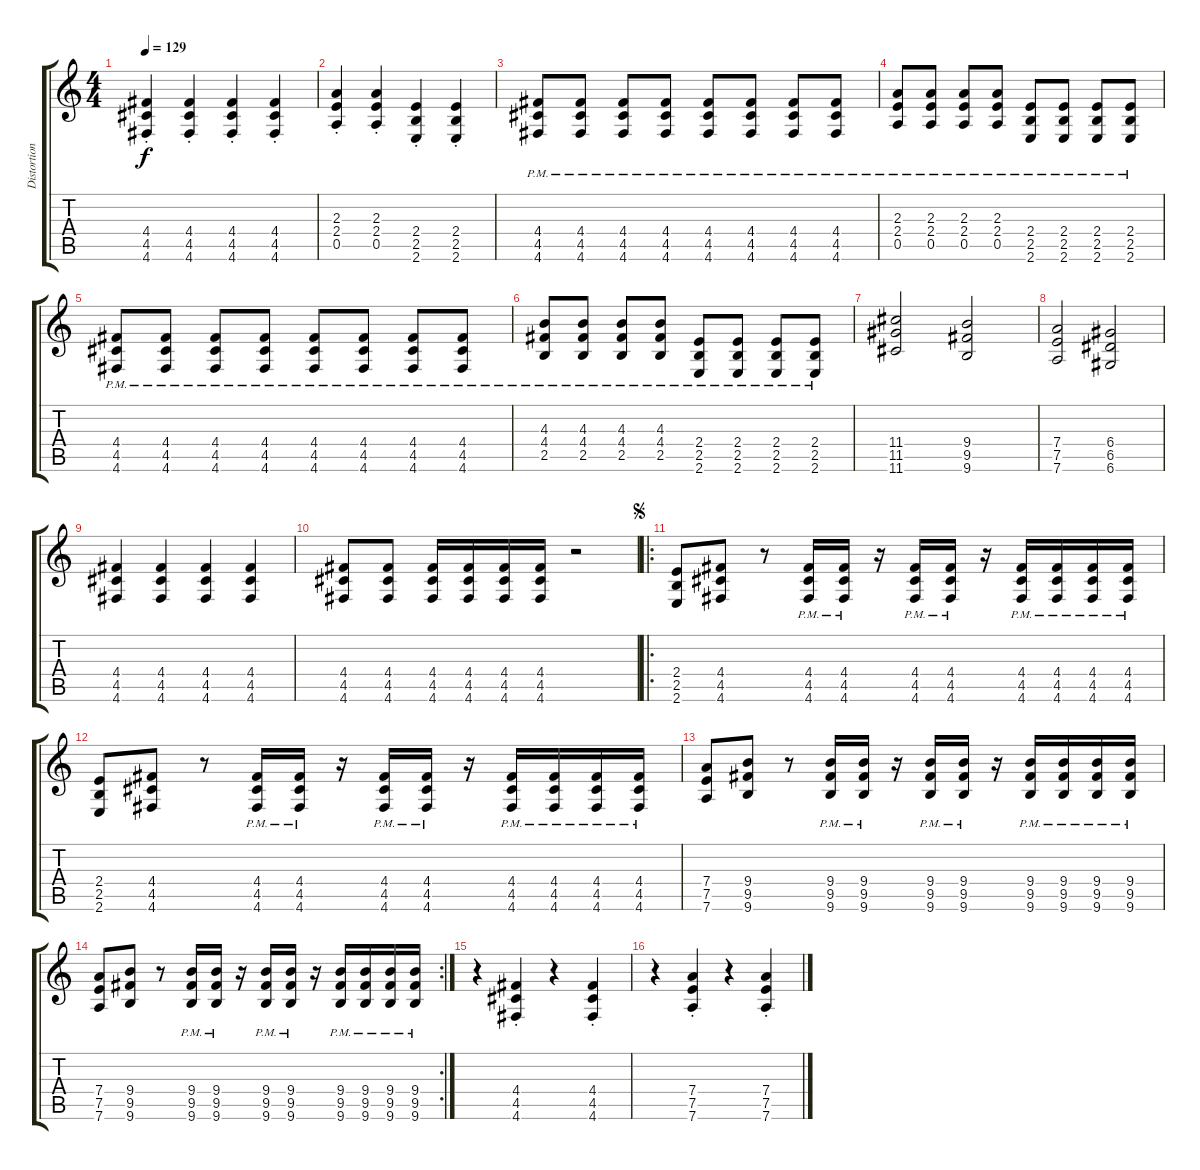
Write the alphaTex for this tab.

\track ("Distortion" "Distortion") {instrument distortionguitar}
\staff {score tabs}
\tuning (E4 B3 G3 D3 A2 D2) {hide}
\ts (4 4)
\tempo 129
\clef g2
\ks c
(4.4{st} 4.5{st} 4.6{st}).4{dy f instrument distortionguitar} (4.4{st} 4.5{st} 4.6{st}).4 (4.4{st} 4.5{st} 4.6{st}).4 (4.4{st} 4.5{st} 4.6{st}).4 |
(2.3{st} 2.4{st} 0.5{st}).4 (2.3{st} 2.4{st} 0.5{st}).4 (2.4{st} 2.5{st} 2.6{st}).4 (2.4{st} 2.5{st} 2.6{st}).4 |
(4.4{pm} 4.5{pm} 4.6{pm}).8 (4.4{pm} 4.5{pm} 4.6{pm}).8 (4.4{pm} 4.5{pm} 4.6{pm}).8 (4.4{pm} 4.5{pm} 4.6{pm}).8 (4.4{pm} 4.5{pm} 4.6{pm}).8 (4.4{pm} 4.5{pm} 4.6{pm}).8 (4.4{pm} 4.5{pm} 4.6{pm}).8 (4.4{pm} 4.5{pm} 4.6{pm}).8 |
(2.3{pm} 2.4{pm} 0.5{pm}).8 (2.3{pm} 2.4{pm} 0.5{pm}).8 (2.3{pm} 2.4{pm} 0.5{pm}).8 (2.3{pm} 2.4{pm} 0.5{pm}).8 (2.4{pm} 2.5{pm} 2.6{pm}).8 (2.4{pm} 2.5{pm} 2.6{pm}).8 (2.4{pm} 2.5{pm} 2.6{pm}).8 (2.4{pm} 2.5{pm} 2.6{pm}).8 |
(4.4{pm} 4.5{pm} 4.6{pm}).8 (4.4{pm} 4.5{pm} 4.6{pm}).8 (4.4{pm} 4.5{pm} 4.6{pm}).8 (4.4{pm} 4.5{pm} 4.6{pm}).8 (4.4{pm} 4.5{pm} 4.6{pm}).8 (4.4{pm} 4.5{pm} 4.6{pm}).8 (4.4{pm} 4.5{pm} 4.6{pm}).8 (4.4{pm} 4.5{pm} 4.6{pm}).8 |
(4.3{pm} 4.4{pm} 2.5{pm}).8 (4.3{pm} 4.4{pm} 2.5{pm}).8 (4.3{pm} 4.4{pm} 2.5{pm}).8 (4.3{pm} 4.4{pm} 2.5{pm}).8 (2.4{pm} 2.5{pm} 2.6{pm}).8 (2.4{pm} 2.5{pm} 2.6{pm}).8 (2.4{pm} 2.5{pm} 2.6{pm}).8 (2.4{pm} 2.5{pm} 2.6{pm}).8 |
(11.4 11.5 11.6).2 (9.4 9.5 9.6).2 |
(7.4 7.5 7.6).2 (6.4 6.5 6.6).2 |
(4.4 4.5 4.6).4 (4.4 4.5 4.6).4 (4.4 4.5 4.6).4 (4.4 4.5 4.6).4 |
(4.4 4.5 4.6).8 (4.4 4.5 4.6).8 (4.4 4.5 4.6).16 (4.4 4.5 4.6).16 (4.4 4.5 4.6).16 (4.4 4.5 4.6).16 r.2 |
\ro
\jump segno
(2.4 2.5 2.6).8 (4.4 4.5 4.6).8 r.8 (4.4{pm} 4.5{pm} 4.6{pm}).16 (4.4{pm} 4.5{pm} 4.6{pm}).16 r.16 (4.4{pm} 4.5{pm} 4.6{pm}).16 (4.4{pm} 4.5{pm} 4.6{pm}).16 r.16 (4.4{pm} 4.5{pm} 4.6{pm}).16 (4.4{pm} 4.5{pm} 4.6{pm}).16 (4.4{pm} 4.5{pm} 4.6{pm}).16 (4.4{pm} 4.5{pm} 4.6{pm}).16 |
(2.4 2.5 2.6).8 (4.4 4.5 4.6).8 r.8 (4.4{pm} 4.5{pm} 4.6{pm}).16 (4.4{pm} 4.5{pm} 4.6{pm}).16 r.16 (4.4{pm} 4.5{pm} 4.6{pm}).16 (4.4{pm} 4.5{pm} 4.6{pm}).16 r.16 (4.4{pm} 4.5{pm} 4.6{pm}).16 (4.4{pm} 4.5{pm} 4.6{pm}).16 (4.4{pm} 4.5{pm} 4.6{pm}).16 (4.4{pm} 4.5{pm} 4.6{pm}).16 |
(7.4 7.5 7.6).8 (9.4 9.5 9.6).8 r.8 (9.4{pm} 9.5{pm} 9.6{pm}).16 (9.4{pm} 9.5{pm} 9.6{pm}).16 r.16 (9.4{pm} 9.5{pm} 9.6{pm}).16 (9.4{pm} 9.5{pm} 9.6{pm}).16 r.16 (9.4{pm} 9.5{pm} 9.6{pm}).16 (9.4{pm} 9.5{pm} 9.6{pm}).16 (9.4{pm} 9.5{pm} 9.6{pm}).16 (9.4{pm} 9.5{pm} 9.6{pm}).16 |
\rc 2
(7.4 7.5 7.6).8 (9.4 9.5 9.6).8 r.8 (9.4{pm} 9.5{pm} 9.6{pm}).16 (9.4{pm} 9.5{pm} 9.6{pm}).16 r.16 (9.4{pm} 9.5{pm} 9.6{pm}).16 (9.4{pm} 9.5{pm} 9.6{pm}).16 r.16 (9.4{pm} 9.5{pm} 9.6{pm}).16 (9.4{pm} 9.5{pm} 9.6{pm}).16 (9.4{pm} 9.5{pm} 9.6{pm}).16 (9.4{pm} 9.5{pm} 9.6{pm}).16 |
r.4 (4.4{st} 4.5{st} 4.6{st}).4 r.4 (4.4{st} 4.5{st} 4.6{st}).4 |
r.4 (7.4{st} 7.5{st} 7.6{st}).4 r.4 (7.4{st} 7.5{st} 7.6{st}).4
